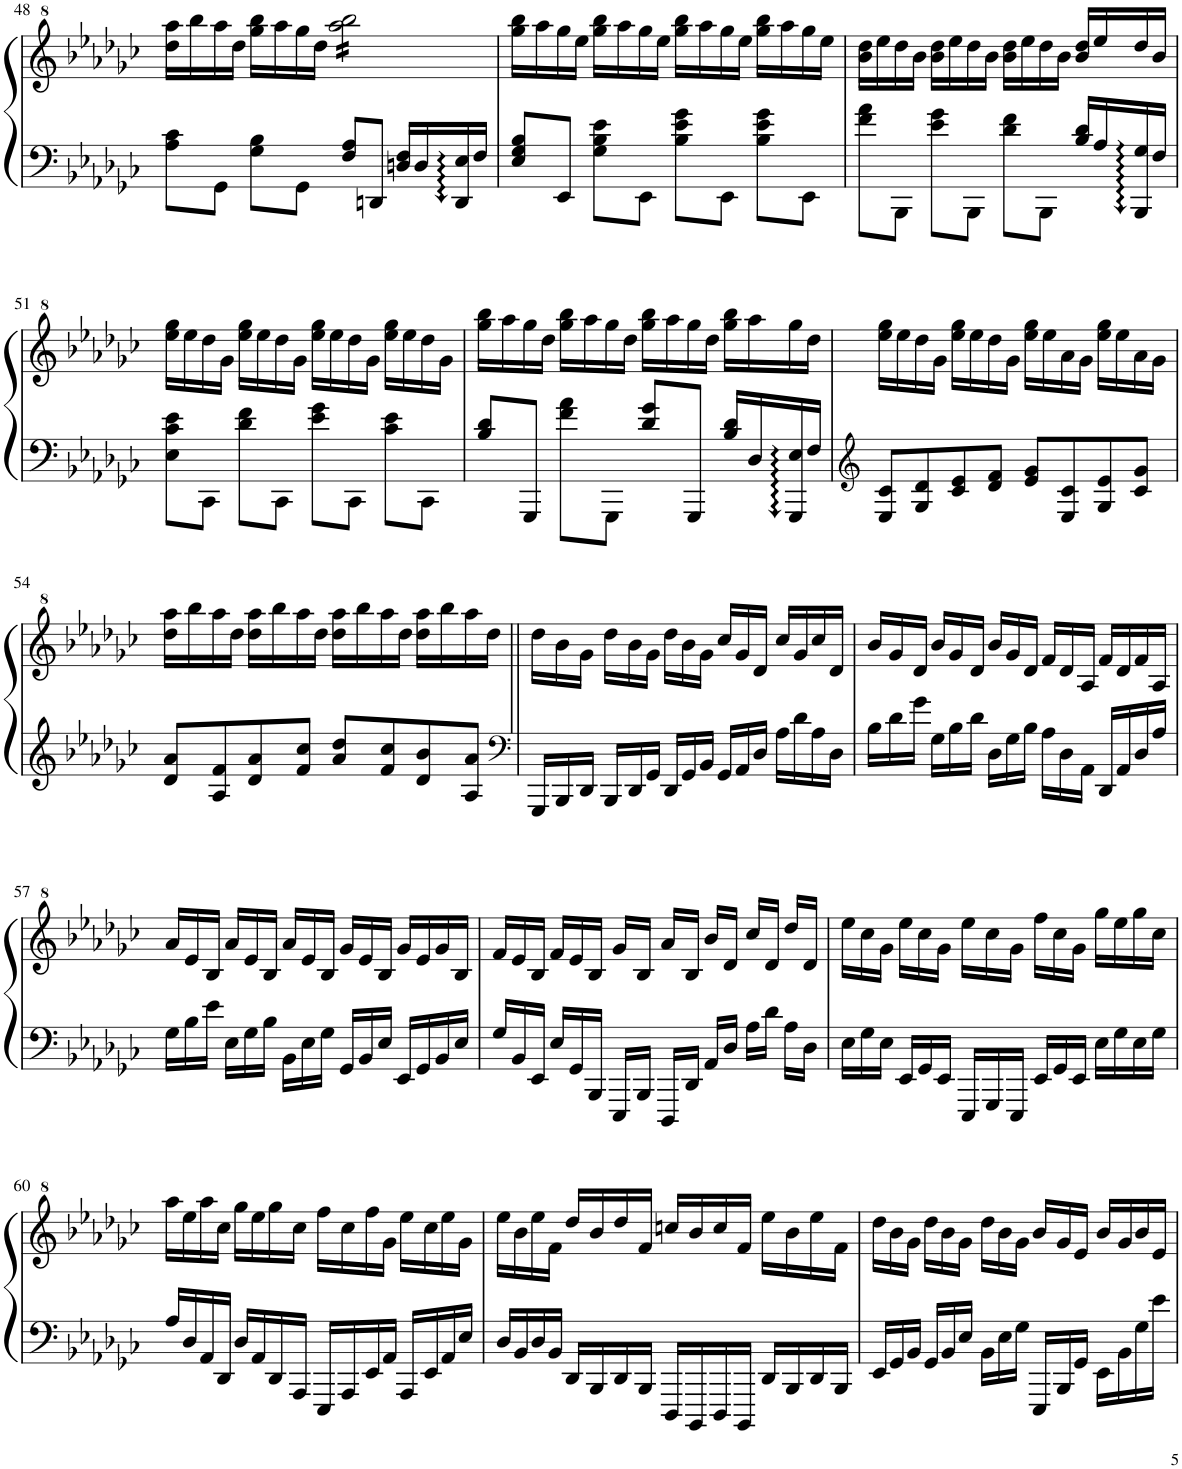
**kern	**kern
*part1	*part1
*staff2	*staff1
*I"Piano	*
*I'Pno.	*
!!LO:PB:g=z
*clefF4	*clefG^2
*k[b-e-a-d-g-c-]	*k[b-e-a-d-g-c-]
*M4/4	*M4/4
=48	=48
8A-\ 8c-\L	16ddd-\ 16aaa-\LL
.	16bbb-\
8GG-\J	16aaa-\
.	16ddd-\JJ
8G-\ 8B-\L	16ggg-\ 16bbb-\LL
.	16aaa-\
8GG-\J	16ggg-\
.	16ddd-\JJ
*	*tremolo
8F/ 8A-/L	16aaa-\ 16bbb-\LL
.	16aaa-\ 16bbb-\
8DDn/J	16aaa-\ 16bbb-\
.	16aaa-\ 16bbb-\
16Dn/ 16F/LL	16aaa-\ 16bbb-\
16D/	16aaa-\ 16bbb-\
16DD/ 16E-/	16aaa-\ 16bbb-\
16F/JJ	16aaa-\ 16bbb-\JJ
*	*Xtremolo
=49	=49
8E-/ 8G-/ 8B-/L	16ggg-\ 16bbb-\LL
.	16aaa-\
8EE-/J	16ggg-\
.	16eee-\JJ
8G-\ 8B-\ 8e-\L	16ggg-\ 16bbb-\LL
.	16aaa-\
8EE-\J	16ggg-\
.	16eee-\JJ
8B-\ 8e-\ 8g-\L	16ggg-\ 16bbb-\LL
.	16aaa-\
8EE-\J	16ggg-\
.	16eee-\JJ
8B-\ 8e-\ 8g-\L	16ggg-\ 16bbb-\LL
.	16aaa-\
8EE-\J	16ggg-\
.	16eee-\JJ
=50	=50
8f\ 8a-\L	16bb-\ 16ddd-\LL
.	16eee-\
8BBB-\J	16ddd-\
.	16bb-\JJ
8e-\ 8g-\L	16bb-\ 16ddd-\LL
.	16eee-\
8BBB-\J	16ddd-\
.	16bb-\JJ
8d-\ 8f\L	16bb-\ 16ddd-\LL
.	16eee-\
8BBB-\J	16ddd-\
.	16bb-\JJ
16B-/ 16d-/LL	16bb-/ 16ddd-/LL
16A-/	16eee-/
16BBB-/ 16G-/	16ddd-/
16F/JJ	16bb-/JJ
!!LO:LB:g=z
=51	=51
8E-\ 8c-\ 8e-\L	16eee-\ 16ggg-\LL
.	16eee-\
8CC-\J	16ddd-\
.	16gg-\JJ
8d-\ 8f\L	16eee-\ 16ggg-\LL
.	16eee-\
8CC-\J	16ddd-\
.	16gg-\JJ
8e-\ 8g-\L	16eee-\ 16ggg-\LL
.	16eee-\
8CC-\J	16ddd-\
.	16gg-\JJ
8c-\ 8e-\L	16eee-\ 16ggg-\LL
.	16eee-\
8CC-\J	16ddd-\
.	16gg-\JJ
=52	=52
8B-/ 8d-/L	16ggg-\ 16bbb-\LL
.	16aaa-\
8GGG-/J	16ggg-\
.	16ddd-\JJ
8f\ 8a-\L	16ggg-\ 16bbb-\LL
.	16aaa-\
8GGG-\J	16ggg-\
.	16ddd-\JJ
8d-/ 8g-/L	16ggg-\ 16bbb-\LL
.	16aaa-\
8GGG-/J	16ggg-\
.	16ddd-\JJ
16B-/ 16d-/LL	16ggg-\ 16bbb-\LL
16D-/	16aaa-\
16GGG-/ 16E-/	16ggg-\
16F/JJ	16ddd-\JJ
=53	=53
*clefG2	*
8E-/ 8c-/L	16eee-\ 16ggg-\LL
.	16eee-\
8G-/ 8d-/	16ddd-\
.	16gg-\JJ
8c-/ 8e-/	16eee-\ 16ggg-\LL
.	16eee-\
8d-/ 8f/J	16ddd-\
.	16gg-\JJ
8e-/ 8g-/L	16eee-\ 16ggg-\LL
.	16eee-\
8E-/ 8c-/	16aa-\
.	16gg-\JJ
8G-/ 8e-/	16eee-\ 16ggg-\LL
.	16eee-\
8c-/ 8g-/J	16aa-\
.	16gg-\JJ
!!LO:LB:g=z
=54	=54
8d-/ 8a-/L	16ddd-\ 16aaa-\LL
.	16bbb-\
8A-/ 8f/	16aaa-\
.	16ddd-\JJ
8d-/ 8a-/	16ddd-\ 16aaa-\LL
.	16bbb-\
8f/ 8cc-/J	16aaa-\
.	16ddd-\JJ
8a-/ 8dd-/L	16ddd-\ 16aaa-\LL
.	16bbb-\
8f/ 8cc-/	16aaa-\
.	16ddd-\JJ
8d-/ 8b-/	16ddd-\ 16aaa-\LL
.	16bbb-\
8A-/ 8a-/J	16aaa-\
.	16ddd-\JJ
=55||	=55||
*clefF4	*
16GGG-/LL	16ddd-\LL
16BBB-/	16bb-\
16DD-/JJ	16gg-\JJ
16BBB-/LL	16ddd-\LL
16DD-/	16bb-\
16GG-/JJ	16gg-\JJ
16DD-/LL	16ddd-\LL
16GG-/	16bb-\
16BB-/JJ	16gg-\JJ
16GG-/LL	16ccc-/LL
16AA-/	16gg-/
16D-/JJ	16dd-/JJ
16A-\LL	16ccc-/LL
16d-\	16gg-/
16A-\	16ccc-/
16D-\JJ	16dd-/JJ
=56	=56
16B-\LL	16bb-/LL
16d-\	16gg-/
16g-\JJ	16dd-/JJ
16G-\LL	16bb-/LL
16B-\	16gg-/
16d-\JJ	16dd-/JJ
16D-\LL	16bb-/LL
16G-\	16gg-/
16B-\JJ	16dd-/JJ
16A-\LL	16ff/LL
16D-\	16dd-/
16AA-\JJ	16a-/JJ
16DD-/LL	16ff/LL
16AA-/	16dd-/
16D-/	16ff/
16A-/JJ	16a-/JJ
!!LO:LB:g=z
=57	=57
16G-\LL	16aa-/LL
16B-\	16ee-/
16e-\JJ	16b-/JJ
16E-\LL	16aa-/LL
16G-\	16ee-/
16B-\JJ	16b-/JJ
16BB-\LL	16aa-/LL
16E-\	16ee-/
16G-\JJ	16b-/JJ
16GG-/LL	16gg-/LL
16BB-/	16ee-/
16E-/JJ	16b-/JJ
16EE-/LL	16gg-/LL
16GG-/	16ee-/
16BB-/	16gg-/
16E-/JJ	16b-/JJ
=58	=58
16G-/LL	16ff/LL
16BB-/	16ee-/
16EE-/JJ	16b-/JJ
16E-/LL	16ff/LL
16GG-/	16ee-/
16BBB-/JJ	16b-/JJ
16EEE-/LL	16gg-/LL
16BBB-/JJ	16b-/JJ
16DDD-/LL	16aa-/LL
16DD-/JJ	16b-/JJ
16AA-/LL	16bb-/LL
16D-/JJ	16dd-/JJ
16A-\LL	16ccc-/LL
16d-\JJ	16dd-/JJ
16A-\LL	16ddd-/LL
16D-\JJ	16dd-/JJ
=59	=59
16E-\LL	16eee-\LL
16G-\	16ccc-\
16E-\JJ	16gg-\JJ
16EE-/LL	16eee-\LL
16GG-/	16ccc-\
16EE-/JJ	16gg-\JJ
16EEE-/LL	16eee-\LL
16GGG-/	16ccc-\
16EEE-/JJ	16gg-\JJ
16EE-/LL	16fff\LL
16GG-/	16ccc-\
16EE-/JJ	16gg-\JJ
16E-\LL	16ggg-\LL
16G-\	16eee-\
16E-\	16ggg-\
16G-\JJ	16ccc-\JJ
!!LO:LB:g=z
=60	=60
16A-/LL	16aaa-\LL
16D-/	16eee-\
16AA-/	16aaa-\
16DD-/JJ	16ccc-\JJ
16D-/LL	16ggg-\LL
16AA-/	16eee-\
16DD-/	16ggg-\
16AAA-/JJ	16ccc-\JJ
16EEE-/LL	16fff\LL
16AAA-/	16ccc-\
16EE-/	16fff\
16AA-/JJ	16gg-\JJ
16AAA-/LL	16eee-\LL
16EE-/	16ccc-\
16AA-/	16eee-\
16E-/JJ	16gg-\JJ
=61	=61
16D-/LL	16eee-\LL
16BB-/	16bb-\
16D-/	16eee-\
16BB-/JJ	16ff\JJ
16DD-/LL	16ddd-/LL
16BBB-/	16bb-/
16DD-/	16ddd-/
16BBB-/JJ	16ff/JJ
16DDD-/LL	16cccn/LL
16BBBB-/	16bb-/
16DDD-/	16ccc/
16BBBB-/JJ	16ff/JJ
16DD-/LL	16eee-\LL
16BBB-/	16bb-\
16DD-/	16eee-\
16BBB-/JJ	16ff\JJ
=62	=62
16EE-/LL	16ddd-\LL
16GG-/	16bb-\
16BB-/JJ	16gg-\JJ
16GG-/LL	16ddd-\LL
16BB-/	16bb-\
16E-/JJ	16gg-\JJ
16BB-\LL	16ddd-\LL
16E-\	16bb-\
16G-\JJ	16gg-\JJ
16EEE-/LL	16bb-/LL
16BBB-/	16gg-/
16GG-/JJ	16ee-/JJ
16EE-\LL	16bb-/LL
16BB-\	16gg-/
16G-\	16bb-/
16e-\JJ	16ee-/JJ
=	=
*-	*-
